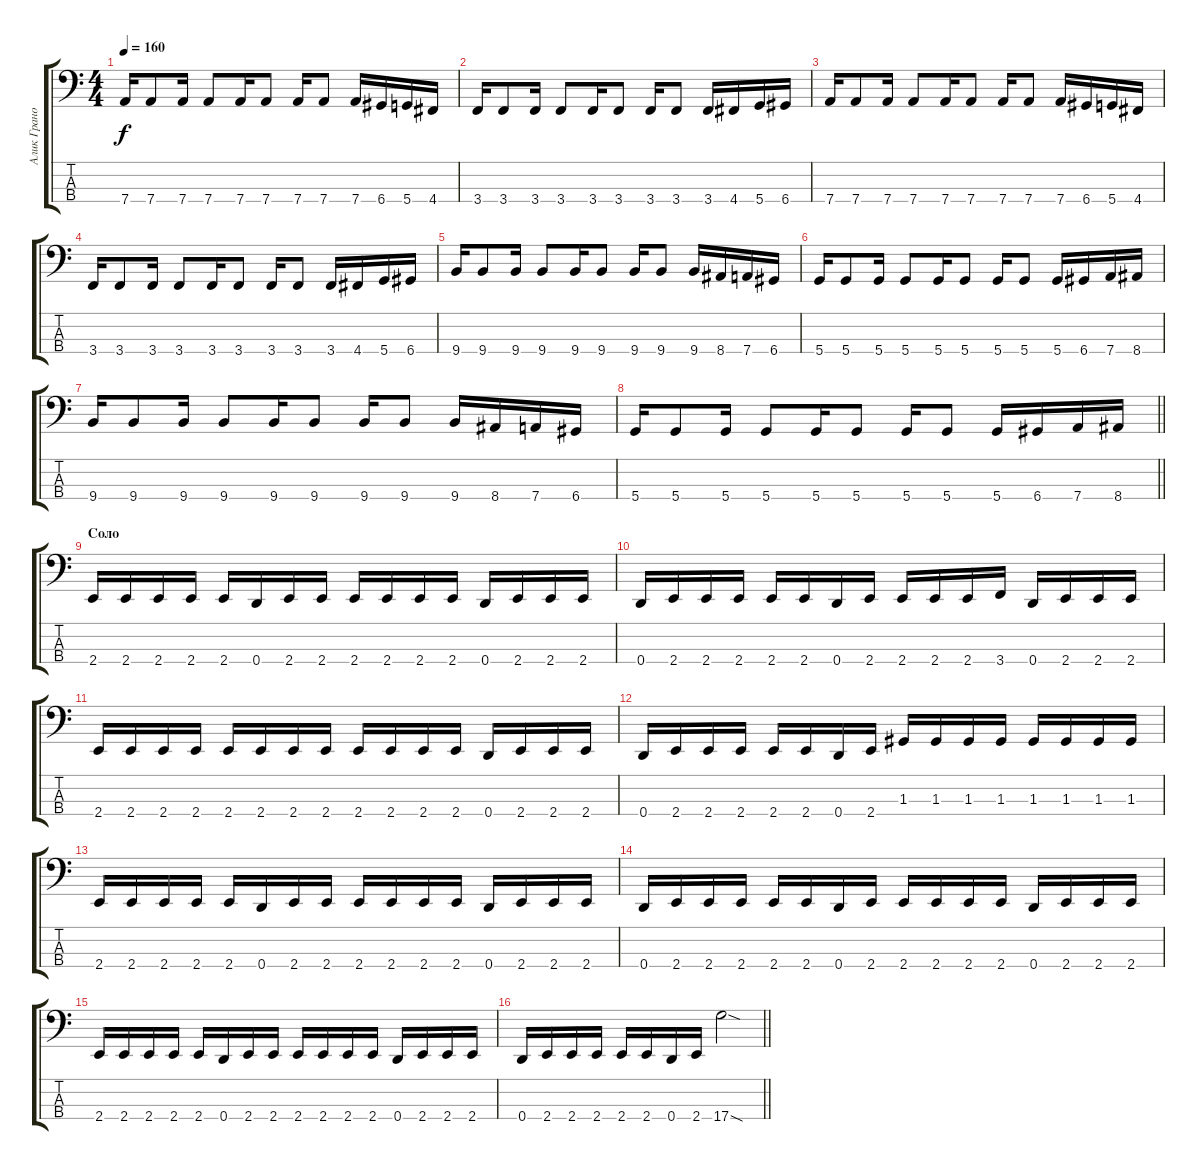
\track ("Алик Грановский" "Алик Грано") {instrument electricbassfinger}
\staff {score tabs}
\tuning (F2 C2 G1 D1) {hide}
\ts (4 4)
\tempo 160
\clef f4
\ks c
7.4.16{dy f} 7.4.8 7.4.16 7.4.8 7.4.16 7.4.8 7.4.16 7.4.8 7.4.16 6.4.16 5.4.16 4.4.16 |
3.4.16 3.4.8 3.4.16 3.4.8 3.4.16 3.4.8 3.4.16 3.4.8 3.4.16 4.4.16 5.4.16 6.4.16 |
7.4.16 7.4.8 7.4.16 7.4.8 7.4.16 7.4.8 7.4.16 7.4.8 7.4.16 6.4.16 5.4.16 4.4.16 |
3.4.16 3.4.8 3.4.16 3.4.8 3.4.16 3.4.8 3.4.16 3.4.8 3.4.16 4.4.16 5.4.16 6.4.16 |
9.4.16 9.4.8 9.4.16 9.4.8 9.4.16 9.4.8 9.4.16 9.4.8 9.4.16 8.4.16 7.4.16 6.4.16 |
5.4.16 5.4.8 5.4.16 5.4.8 5.4.16 5.4.8 5.4.16 5.4.8 5.4.16 6.4.16 7.4.16 8.4.16 |
9.4.16 9.4.8 9.4.16 9.4.8 9.4.16 9.4.8 9.4.16 9.4.8 9.4.16 8.4.16 7.4.16 6.4.16 |
\barLineRight lightlight
5.4.16 5.4.8 5.4.16 5.4.8 5.4.16 5.4.8 5.4.16 5.4.8 5.4.16 6.4.16 7.4.16 8.4.16 |
\section ("" "Соло")
2.4.16{volume 11} 2.4.16 2.4.16 2.4.16 2.4.16 0.4.16 2.4.16 2.4.16 2.4.16 2.4.16 2.4.16 2.4.16 0.4.16 2.4.16 2.4.16 2.4.16 |
0.4.16 2.4.16 2.4.16 2.4.16 2.4.16 2.4.16 0.4.16 2.4.16 2.4.16 2.4.16 2.4.16 3.4.16 0.4.16 2.4.16 2.4.16 2.4.16 |
2.4.16{volume 11} 2.4.16 2.4.16 2.4.16 2.4.16 2.4.16 2.4.16 2.4.16 2.4.16 2.4.16 2.4.16 2.4.16 0.4.16 2.4.16 2.4.16 2.4.16 |
0.4.16 2.4.16 2.4.16 2.4.16 2.4.16 2.4.16 0.4.16 2.4.16 1.3.16 1.3.16 1.3.16 1.3.16 1.3.16 1.3.16 1.3.16 1.3.16 |
2.4.16{volume 11} 2.4.16 2.4.16 2.4.16 2.4.16 0.4.16 2.4.16 2.4.16 2.4.16 2.4.16 2.4.16 2.4.16 0.4.16 2.4.16 2.4.16 2.4.16 |
0.4.16 2.4.16 2.4.16 2.4.16 2.4.16 2.4.16 0.4.16 2.4.16 2.4.16 2.4.16 2.4.16 2.4.16 0.4.16 2.4.16 2.4.16 2.4.16 |
2.4.16{volume 11} 2.4.16 2.4.16 2.4.16 2.4.16 0.4.16 2.4.16 2.4.16 2.4.16 2.4.16 2.4.16 2.4.16 0.4.16 2.4.16 2.4.16 2.4.16 |
\barLineRight lightlight
0.4.16 2.4.16 2.4.16 2.4.16 2.4.16 2.4.16 0.4.16 2.4.16 17.4{sod}.2
